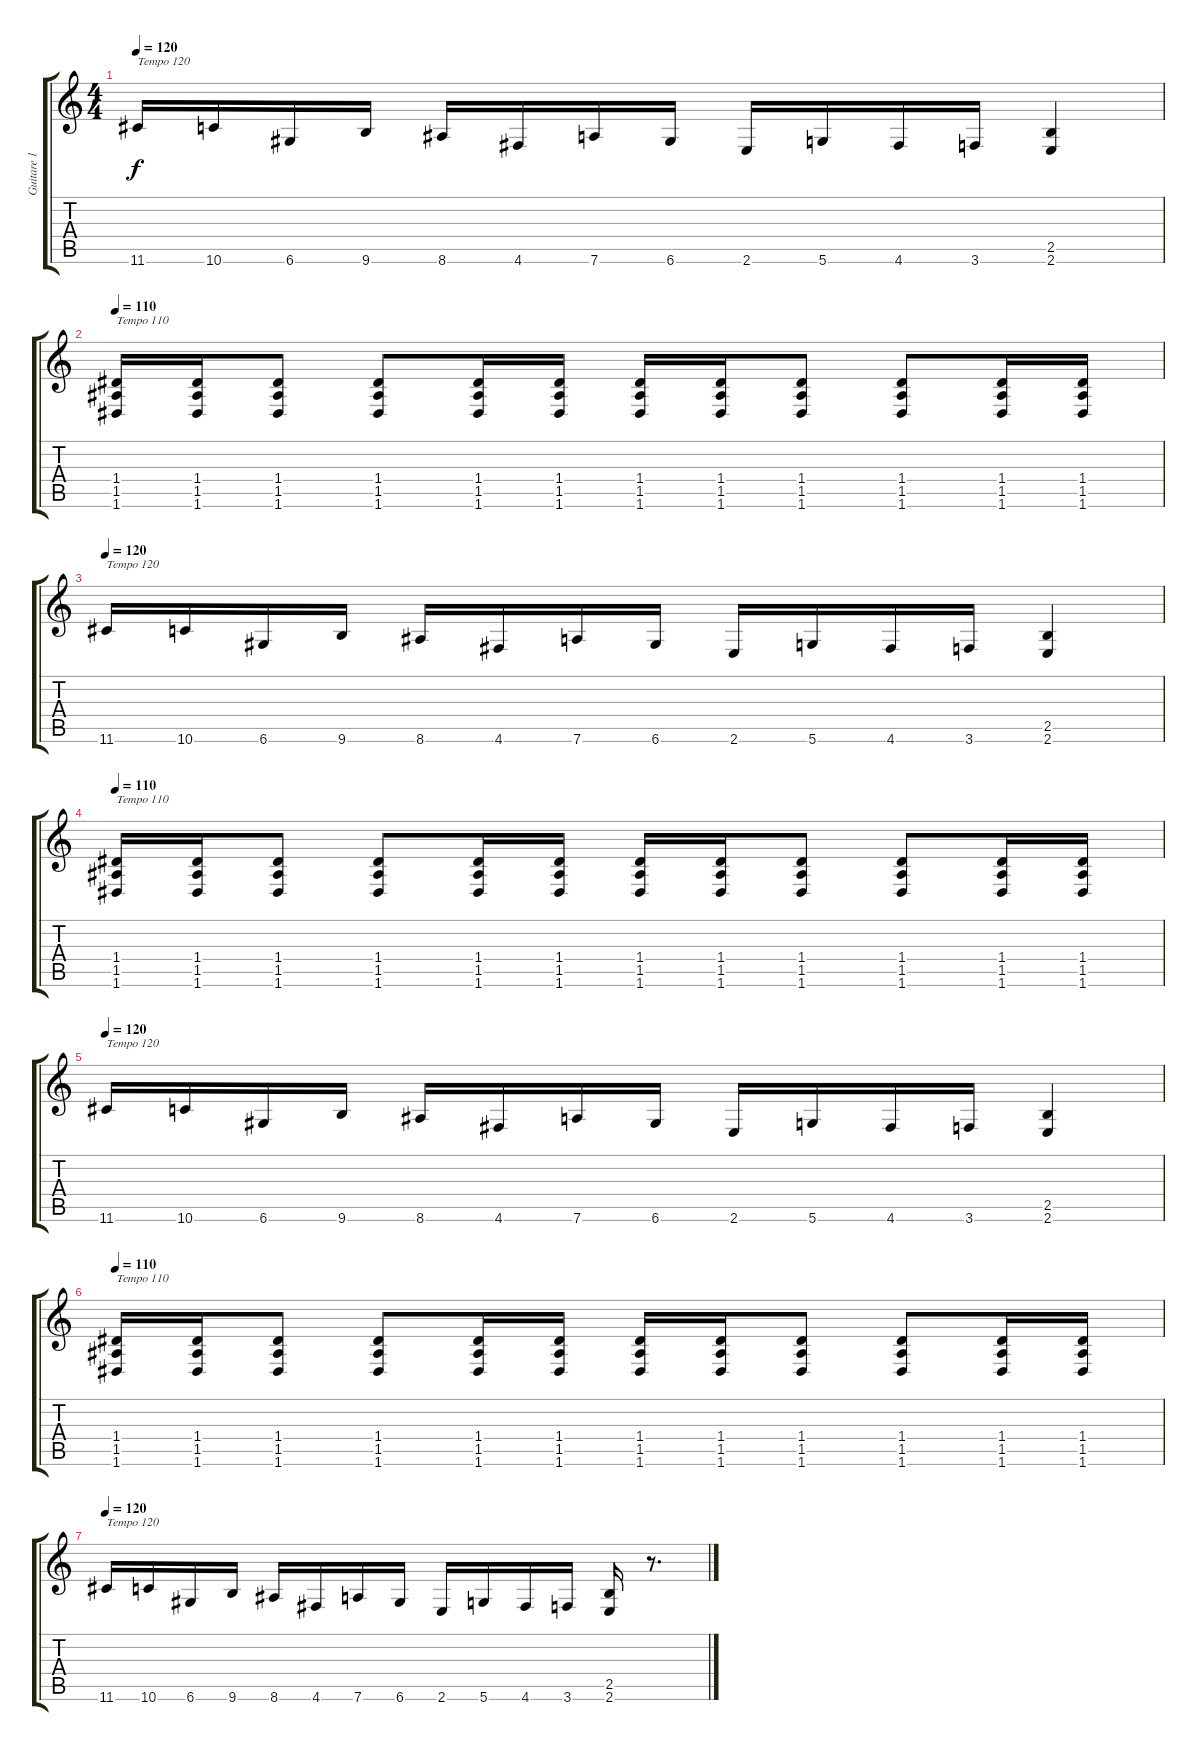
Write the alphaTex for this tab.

\track ("Guitare 1" "Guitare 1") {instrument distortionguitar}
\staff {score tabs}
\tuning (E4 B3 G3 D3 A2 D2) {hide}
\ts (4 4)
\tempo 120
\clef g2
\ks c
11.6.16{txt "Tempo 120" dy f} 10.6.16 6.6.16 9.6.16 8.6.16 4.6.16 7.6.16 6.6.16 2.6.16 5.6.16 4.6.16 3.6.16 (2.5 2.6).4 |
\tempo 110
(1.4 1.5 1.6).16{txt "Tempo 110"} (1.4 1.5 1.6).16 (1.4 1.5 1.6).8 (1.4 1.5 1.6).8 (1.4 1.5 1.6).16 (1.4 1.5 1.6).16 (1.4 1.5 1.6).16 (1.4 1.5 1.6).16 (1.4 1.5 1.6).8 (1.4 1.5 1.6).8 (1.4 1.5 1.6).16 (1.4 1.5 1.6).16 |
\tempo 120
11.6.16{txt "Tempo 120"} 10.6.16 6.6.16 9.6.16 8.6.16 4.6.16 7.6.16 6.6.16 2.6.16 5.6.16 4.6.16 3.6.16 (2.5 2.6).4 |
\tempo 110
(1.4 1.5 1.6).16{txt "Tempo 110"} (1.4 1.5 1.6).16 (1.4 1.5 1.6).8 (1.4 1.5 1.6).8 (1.4 1.5 1.6).16 (1.4 1.5 1.6).16 (1.4 1.5 1.6).16 (1.4 1.5 1.6).16 (1.4 1.5 1.6).8 (1.4 1.5 1.6).8 (1.4 1.5 1.6).16 (1.4 1.5 1.6).16 |
\tempo 120
11.6.16{txt "Tempo 120"} 10.6.16 6.6.16 9.6.16 8.6.16 4.6.16 7.6.16 6.6.16 2.6.16 5.6.16 4.6.16 3.6.16 (2.5 2.6).4 |
\tempo 110
(1.4 1.5 1.6).16{txt "Tempo 110"} (1.4 1.5 1.6).16 (1.4 1.5 1.6).8 (1.4 1.5 1.6).8 (1.4 1.5 1.6).16 (1.4 1.5 1.6).16 (1.4 1.5 1.6).16 (1.4 1.5 1.6).16 (1.4 1.5 1.6).8 (1.4 1.5 1.6).8 (1.4 1.5 1.6).16 (1.4 1.5 1.6).16 |
\tempo 120
11.6.16{txt "Tempo 120"} 10.6.16 6.6.16 9.6.16 8.6.16 4.6.16 7.6.16 6.6.16 2.6.16 5.6.16 4.6.16 3.6.16 (2.5 2.6).16 r.8{d}
